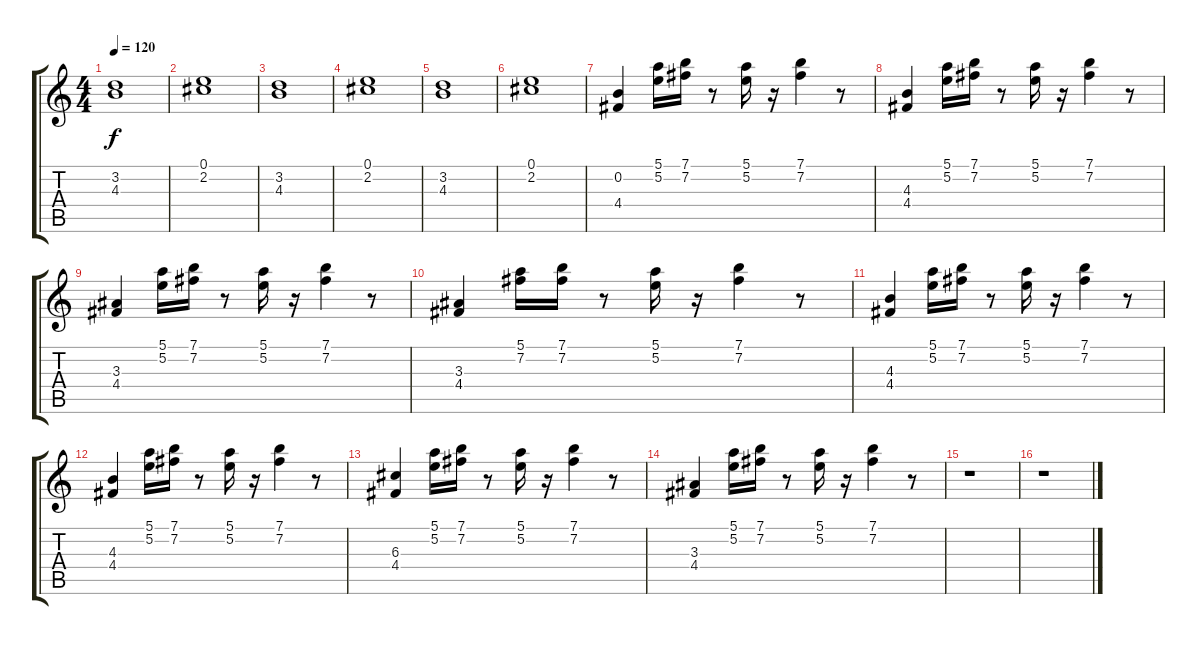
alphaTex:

\track "" {instrument overdrivenguitar}
\staff {score tabs}
\tuning (E4 B3 G3 D3 A2 E2) {hide}
\ts (4 4)
\tempo 120
\clef g2
\ks c
(3.2 4.3).1{dy f} |
(0.1 2.2).1 |
(3.2 4.3).1 |
(0.1 2.2).1 |
(3.2 4.3).1 |
(0.1 2.2).1 |
(0.2 4.4).4 (5.1 5.2).16 (7.1 7.2).16 r.8 (5.1 5.2).16 r.16 (7.1 7.2).4 r.8 |
(4.3 4.4).4 (5.1 5.2).16 (7.1 7.2).16 r.8 (5.1 5.2).16 r.16 (7.1 7.2).4 r.8 |
(3.3 4.4).4 (5.1 5.2).16 (7.1 7.2).16 r.8 (5.1 5.2).16 r.16 (7.1 7.2).4 r.8 |
(3.3 4.4).4 (5.1 7.2).16 (7.1 7.2).16 r.8 (5.1 5.2).16 r.16 (7.1 7.2).4 r.8 |
(4.3 4.4).4 (5.1 5.2).16 (7.1 7.2).16 r.8 (5.1 5.2).16 r.16 (7.1 7.2).4 r.8 |
(4.3 4.4).4 (5.1 5.2).16 (7.1 7.2).16 r.8 (5.1 5.2).16 r.16 (7.1 7.2).4 r.8 |
(6.3 4.4).4 (5.1 5.2).16 (7.1 7.2).16 r.8 (5.1 5.2).16 r.16 (7.1 7.2).4 r.8 |
(3.3 4.4).4 (5.1 5.2).16 (7.1 7.2).16 r.8 (5.1 5.2).16 r.16 (7.1 7.2).4 r.8 |
r.1 |
r.1
